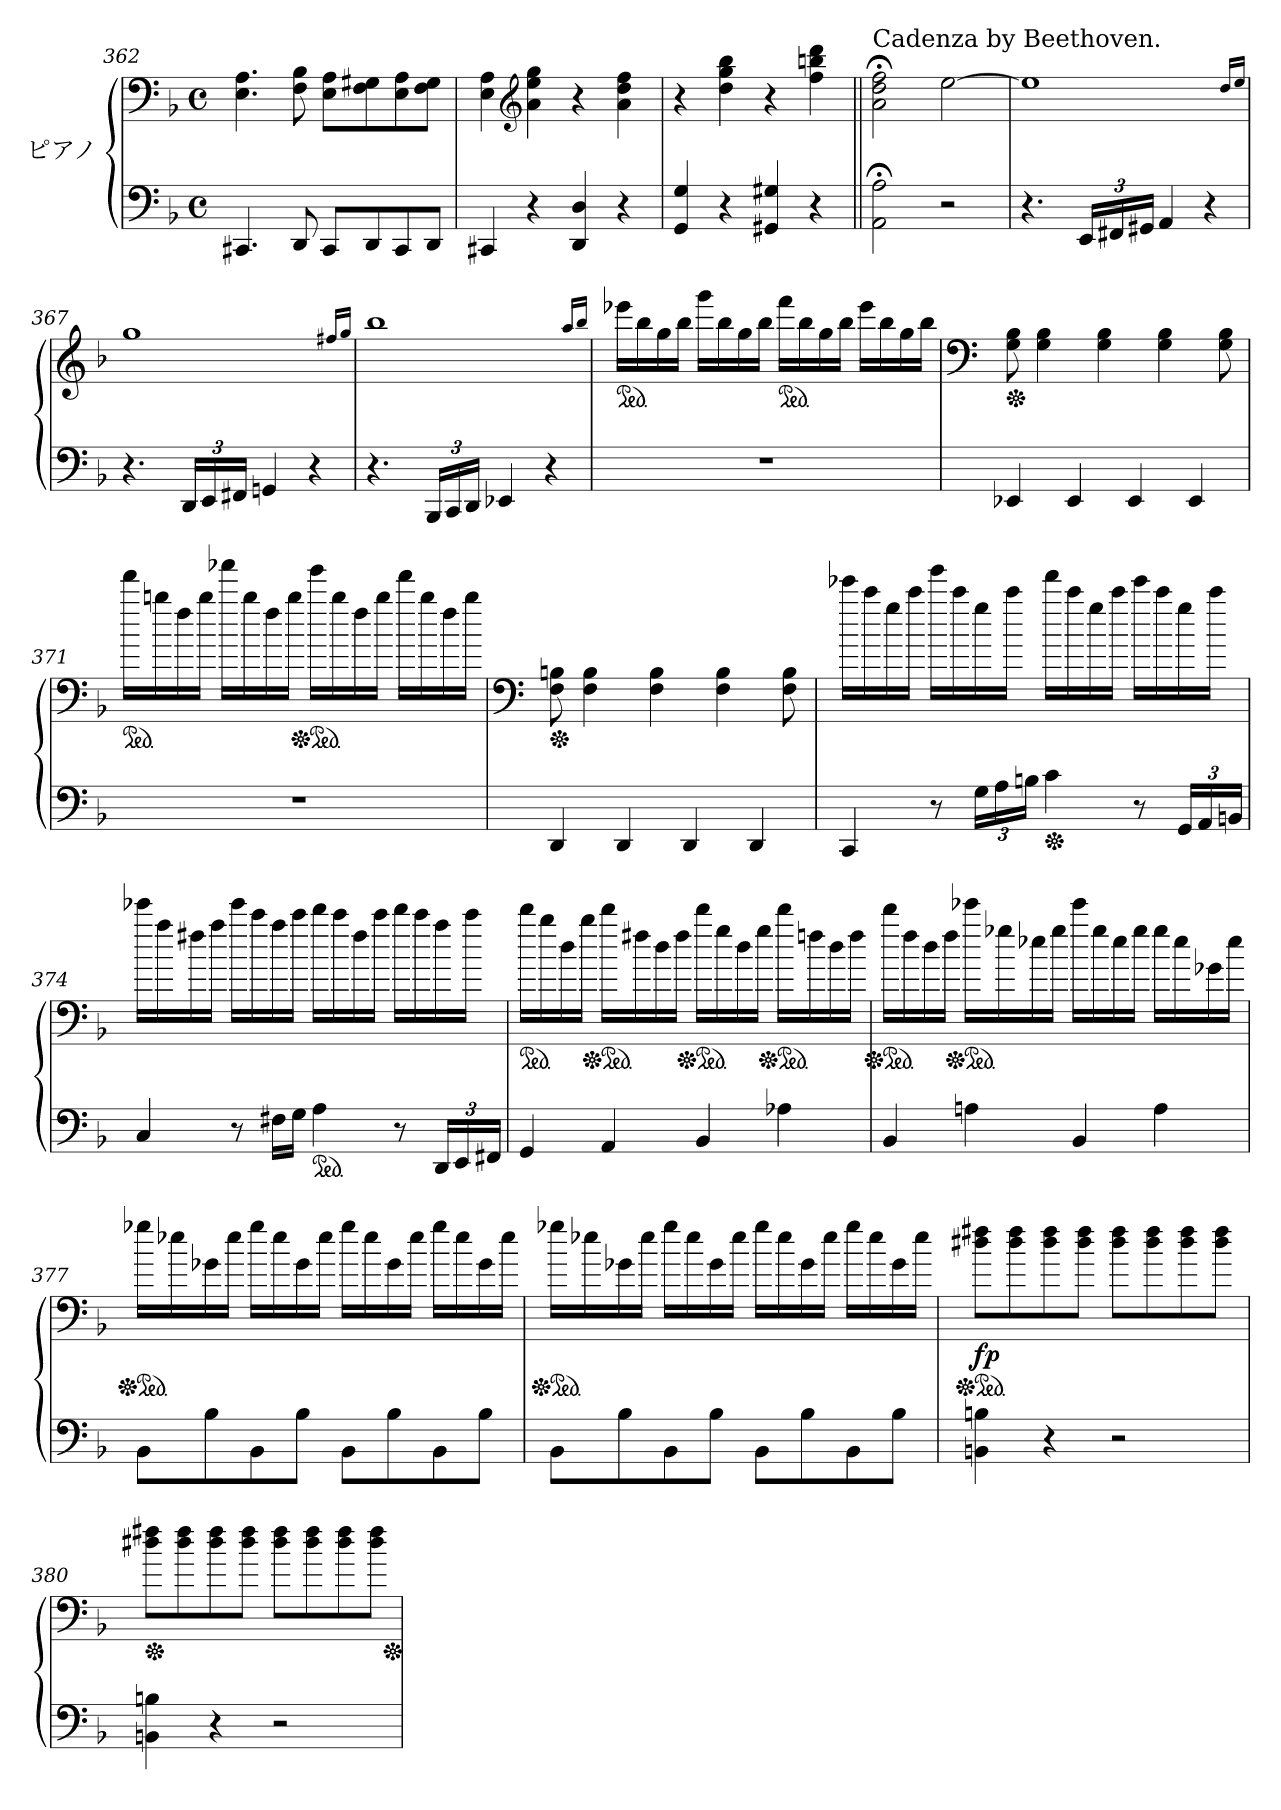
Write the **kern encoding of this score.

**kern	**kern	**dynam
*part1	*part1	*part1
*staff2	*staff1	*staff1/2
*I"ピアノ	*	*
*clefF4	*clefF4	*
*k[b-]	*k[b-]	*
*M4/4	*M4/4	*
*met(c)	*met(c)	*
=362	=362	=362
4.CC#X/	4.E\ 4.A\	.
8DD/	8F\ 8B-\	.
8CC#/L	8E\ 8A\L	.
8DD/	8F\ 8G#X\	.
8CC#/	8E\ 8A\	.
8DD/J	8F\ 8G#\J	.
=363	=363	=363
4CC#X/	4E\ 4A\	.
*	*clefG2	*
4r	4a\ 4ee\ 4gg\	.
4DD/ 4D/	4r	.
4r	4a\ 4dd\ 4ff\	.
=364	=364	=364
4GG/ 4G/	4r	.
4r	4dd\ 4gg\ 4bb-\	.
4GG#X/ 4G#X/	4r	.
4r	4ff\ 4bbn\ 4ddd\	.
!!LO:LB:g=z
=365||	=365||	=365||
!	!LO:TX:a:t=Cadenza by Beethoven.	!
2AA\; 2A\;	2a\;< 2dd\;< 2ff\;<	.
2r	[2ee\	.
=366	=366	=366
4.r	1ee]	.
*Xbrackettup	*	*
24EE/LL	.	.
24FF#X/	.	.
24GG#X/JJ	.	.
4AA/	.	.
4r	.	.
.	16qdd/LL	.
.	16qee/JJ	.
=367	=367	=367
4.r	1gg	.
24DD/LL	.	.
24EE/	.	.
24FF#X/JJ	.	.
4GGn/	.	.
4r	.	.
.	16qff#X/LL	.
.	16qgg/JJ	.
=368	=368	=368
4.r	1bb-	.
24BBB-/LL	.	.
24CC/	.	.
24DD/JJ	.	.
4EE-X/	.	.
4r	.	.
.	16qaa/LL	.
.	16qbb-/JJ	.
!!LO:LB:g=z
=369	=369	=369
*	*ped	*
1r	16eee-X\LL	.
.	16bb-\	.
.	16gg\	.
.	16bb-\JJ	.
.	16ggg\LL	.
.	16bb-\	.
.	16gg\	.
.	16bb-\JJ	.
*	*ped	*
.	16fff\LL	.
.	16bb-\	.
.	16gg\	.
.	16bb-\JJ	.
.	16eee-\LL	.
.	16bb-\	.
.	16gg\	.
.	16bb-\JJ	.
=370	=370	=370
*	*clefF4	*
*	*Xped	*
4EE-X/	8G\ 8B-\	.
.	4G\ 4B-\	.
4EE-/	.	.
.	4G\ 4B-\	.
4EE-/	.	.
.	4G\ 4B-\	.
4EE-/	.	.
.	8G\ 8B-\	.
!!LO:PB:g=z
=371	=371	=371
*	*ped	*
1r	16fff\LL	.
.	16bbn\	.
.	16ff\	.
.	16bb\JJ	.
.	16aaa-X\LL	.
.	16bb\	.
.	16ff\	.
.	16bb\JJ	.
*	*Xped	*
*	*ped	*
.	16ggg\LL	.
.	16bb\	.
.	16ff\	.
.	16bb\JJ	.
.	16fff\LL	.
.	16bb\	.
.	16ff\	.
.	16bb\JJ	.
=372	=372	=372
*	*clefF4	*
*	*Xped	*
4DD/	8F\ 8Bn\	.
.	4F\ 4B\	.
4DD/	.	.
.	4F\ 4B\	.
4DD/	.	.
.	4F\ 4B\	.
4DD/	.	.
.	8F\ 8B\	.
!!LO:LB:g=z
=373	=373	=373
4CC/	16eee-X\LL	.
.	16ccc\	.
.	16gg\	.
.	16ccc\JJ	.
8r	16ggg\LL	.
.	16ccc\	.
24G\LL	16gg\	.
24A\	.	.
.	16ccc\JJ	.
24Bn\JJ	.	.
*Xped	*	*
4c\	16fff\LL	.
.	16ccc\	.
.	16gg\	.
.	16ccc\JJ	.
8r	16eee-\LL	.
.	16ccc\	.
24GG/LL	16gg\	.
24AA/	.	.
.	16ccc\JJ	.
24BBn/JJ	.	.
=374	=374	=374
4C/	16eee-X\LL	.
.	16aa\	.
.	16ff#X\	.
.	16aa\JJ	.
8r	16eee-\LL	.
.	16ccc\	.
16F#X\LL	16aa\	.
16G\JJ	16ccc\JJ	.
*ped	*	*
4A\	16ddd\LL	.
.	16ccc\	.
.	16ff#\	.
.	16ccc\JJ	.
8r	16ddd\LL	.
.	16ccc\	.
24DD/LL	16aa\	.
24EE/	.	.
.	16ccc\JJ	.
24FF#X/JJ	.	.
!!LO:LB:g=z
=375	=375	=375
*	*ped	*
4GG/	16ddd\LL	.
.	16bb-\	.
.	16dd\	.
.	16bb-\JJ	.
*	*Xped	*
*	*ped	*
4AA/	16ddd\LL	.
.	16ff#X\	.
.	16dd\	.
.	16ff#\JJ	.
*	*Xped	*
*	*ped	*
4BB-/	16ddd\LL	.
.	16gg\	.
.	16dd\	.
.	16gg\JJ	.
*	*Xped	*
*	*ped	*
4A-X\	16ddd\LL	.
.	16ffn\	.
.	16dd\	.
.	16ff\JJ	.
=376	=376	=376
*	*Xped	*
*	*ped	*
4BB-/	16ddd\LL	.
.	16ff\	.
.	16dd\	.
.	16ff\JJ	.
*	*Xped	*
*	*ped	*
4An\	16eee-X\LL	.
.	16gg-X\	.
.	16ee-X\	.
.	16gg-\JJ	.
4BB-/	16eee-\LL	.
.	16gg-\	.
.	16ee-\	.
.	16gg-\JJ	.
4A\	16gg-\LL	.
.	16ee-\	.
.	16g-X\	.
.	16ee-\JJ	.
!!LO:LB:g=z
=377	=377	=377
*	*Xped	*
*	*ped	*
8BB-\L	16gg-X\LL	.
.	16ee-X\	.
8B-\	16g-X\	.
.	16ee-\JJ	.
8BB-\	16gg-\LL	.
.	16ee-\	.
8B-\J	16g-\	.
.	16ee-\JJ	.
8BB-\L	16gg-\LL	.
.	16ee-\	.
8B-\	16g-\	.
.	16ee-\JJ	.
8BB-\	16gg-\LL	.
.	16ee-\	.
8B-\J	16g-\	.
.	16ee-\JJ	.
=378	=378	=378
*	*Xped	*
*	*ped	*
8BB-\L	16gg-X\LL	.
.	16ee-X\	.
8B-\	16g-X\	.
.	16ee-\JJ	.
8BB-\	16gg-\LL	.
.	16ee-\	.
8B-\J	16g-\	.
.	16ee-\JJ	.
8BB-\L	16gg-\LL	.
.	16ee-\	.
8B-\	16g-\	.
.	16ee-\JJ	.
8BB-\	16gg-\LL	.
.	16ee-\	.
8B-\J	16g-\	.
.	16ee-\JJ	.
=379	=379	=379
*	*Xped	*
*	*ped	*
!	!	!LO:DY:b
4BBn\ 4Bn\	8dd#X\ 8ff#X\L	fp
.	8dd#\ 8ff#\	.
4r	8dd#\ 8ff#\	.
.	8dd#\ 8ff#\J	.
2r	8dd#\ 8ff#\L	.
.	8dd#\ 8ff#\	.
.	8dd#\ 8ff#\	.
.	8dd#\ 8ff#\J	.
!!LO:LB:g=z
=380	=380	=380
*	*Xped	*
4BBn\ 4Bn\	8dd#X\ 8ff#X\L	.
.	8dd#\ 8ff#\	.
4r	8dd#\ 8ff#\	.
.	8dd#\ 8ff#\J	.
2r	8dd#\ 8ff#\L	.
.	8dd#\ 8ff#\	.
.	8dd#\ 8ff#\	.
.	8dd#\ 8ff#\J	.
*	*Xped	*
=	=	=
*-	*-	*-
